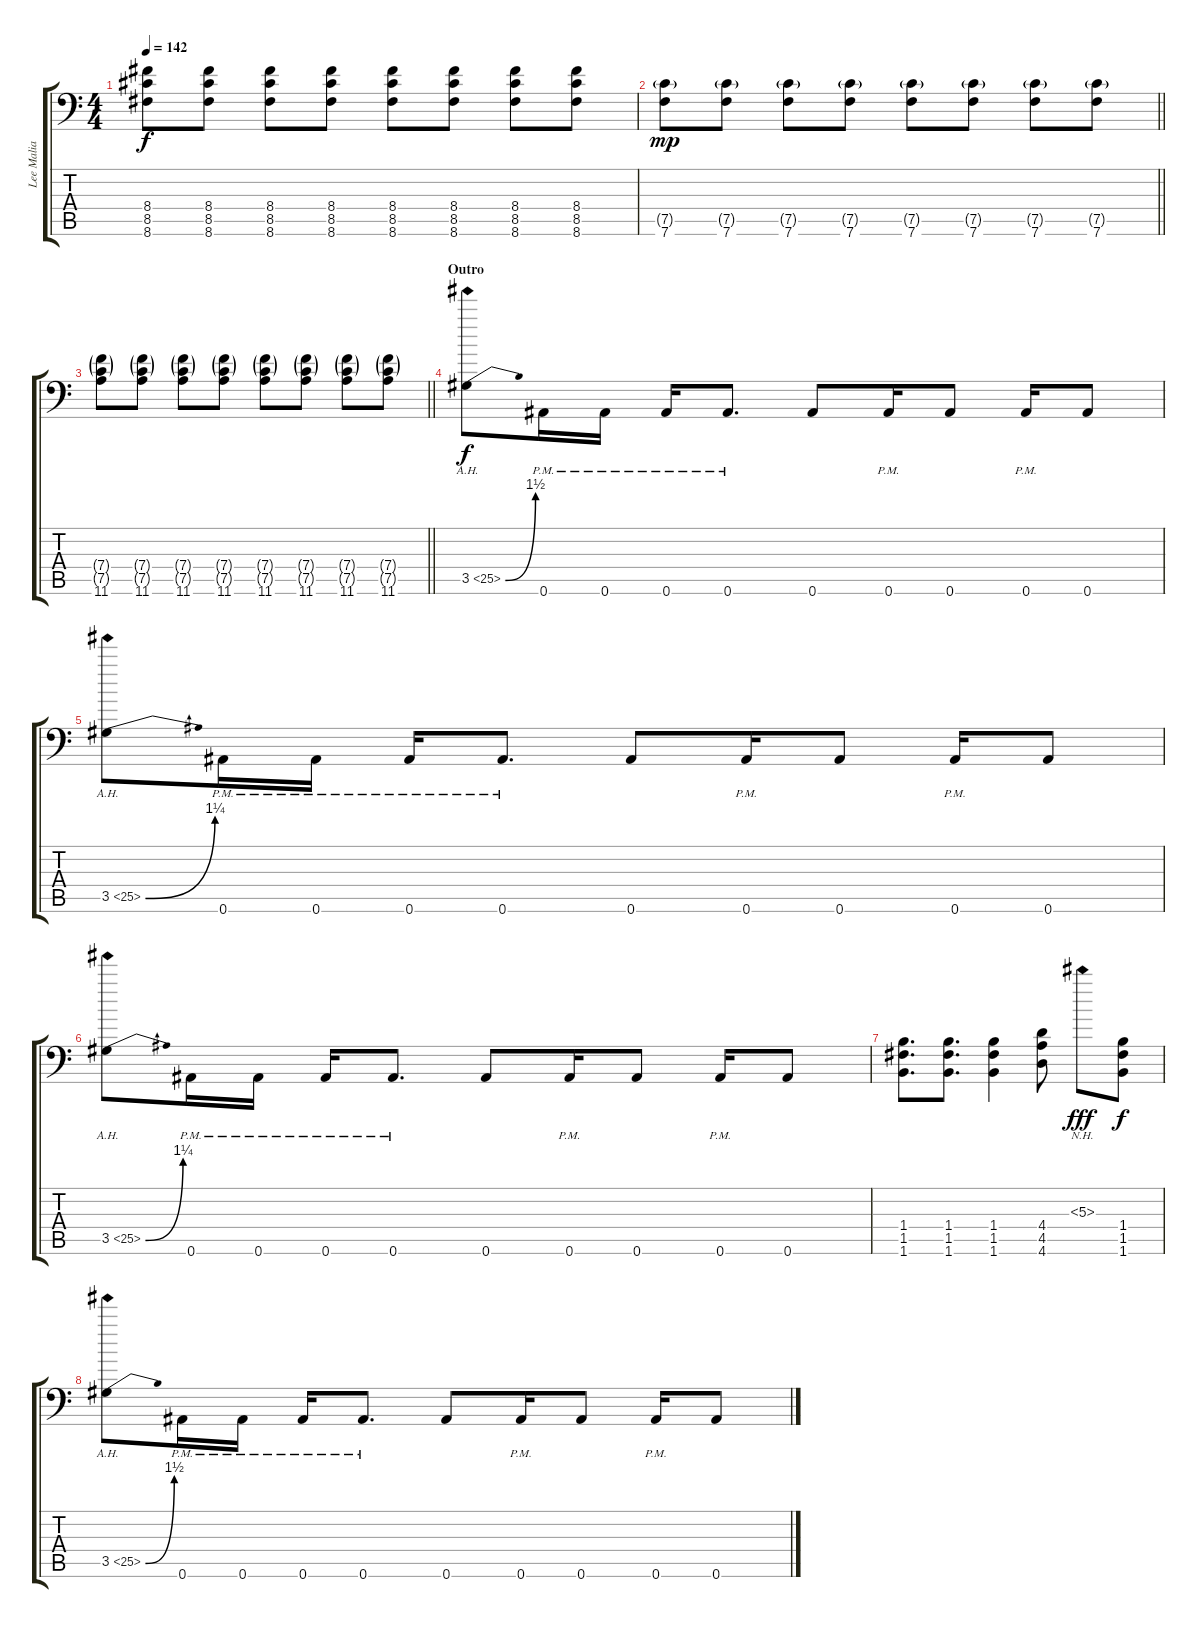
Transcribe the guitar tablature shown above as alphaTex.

\track ("Lee Malia" "Lee Malia") {instrument distortionguitar}
\staff {score tabs}
\tuning (C4 G3 Eb3 Bb2 F2 Bb1) {hide}
\ts (4 4)
\tempo 142
\clef f4
\ks c
(8.4 8.5 8.6).8{dy f} (8.4 8.5 8.6).8 (8.4 8.5 8.6).8 (8.4 8.5 8.6).8 (8.4 8.5 8.6).8 (8.4 8.5 8.6).8 (8.4 8.5 8.6).8 (8.4 8.5 8.6).8 |
\barLineRight lightlight
(7.5{g} 7.6).8{dy mp} (7.5{g} 7.6).8 (7.5{g} 7.6).8 (7.5{g} 7.6).8 (7.5{g} 7.6).8 (7.5{g} 7.6).8 (7.5{g} 7.6).8 (7.5{g} 7.6).8 |
\barLineRight lightlight
(7.4{g} 7.5{g} 11.6).8 (7.4{g} 7.5{g} 11.6).8 (7.4{g} 7.5{g} 11.6).8 (7.4{g} 7.5{g} 11.6).8 (7.4{g} 7.5{g} 11.6).8 (7.4{g} 7.5{g} 11.6).8 (7.4{g} 7.5{g} 11.6).8 (7.4{g} 7.5{g} 11.6).8 |
\section ("" "Outro")
3.5{be (bend 0 0 60 6) ah 22}.8{dy f} 0.6{pm}.16 0.6{pm}.16 0.6{pm}.16 0.6{pm}.8{d} 0.6.8 0.6{pm}.16 0.6.8 0.6{pm}.16 0.6.8 |
3.5{be (bend 0 0 60 5) ah 22}.8 0.6{pm}.16 0.6{pm}.16 0.6{pm}.16 0.6{pm}.8{d} 0.6.8 0.6{pm}.16 0.6.8 0.6{pm}.16 0.6.8 |
3.5{be (bend 0 0 60 5) ah 22}.8 0.6{pm}.16 0.6{pm}.16 0.6{pm}.16 0.6{pm}.8{d} 0.6.8 0.6{pm}.16 0.6.8 0.6{pm}.16 0.6.8 |
(1.4 1.5 1.6).8{d} (1.4 1.5 1.6).8{d} (1.4 1.5 1.6).4 (4.4 4.5 4.6).8 5.3{nh}.8{dy fff} (1.4 1.5 1.6).8{dy f} |
3.5{be (bend 0 0 60 6) ah 22}.8 0.6{pm}.16 0.6{pm}.16 0.6{pm}.16 0.6{pm}.8{d} 0.6.8 0.6{pm}.16 0.6.8 0.6{pm}.16 0.6.8
